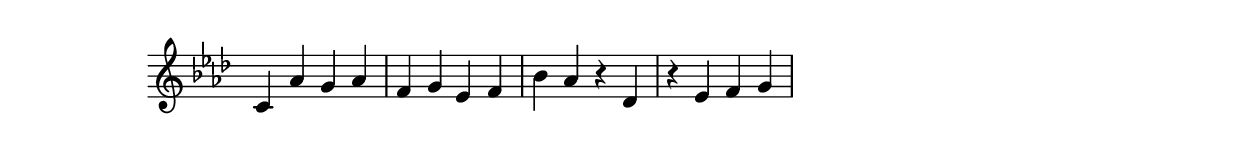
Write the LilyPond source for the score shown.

#(ly:set-option 'midi-extension "mid")
\version "2.12.3"
\include "english.ly"
\header{


}
%{

%}
melody = {
\once \override Staff.TimeSignature #'stencil = ##f
\clef treble
\key c \phrygian
\cadenzaOn


 c'4 af'4 g'4 af'4 \bar "|"  f'4 g'4 ef'4 f'4 \bar "|"  bf'4 af'4 r4 df'4 \bar "|"  r4 ef'4 f'4 g'4 \bar "|"  \break

}


text = \lyricmode {
              
}

\score{

<<
\new Voice = "one" {
\melody
}
\new Lyrics \lyricsto "one" \text
>>
\layout {
\context {
\Score
\remove "Bar_number_engraver"
}
}
\midi {
\context {
\Score
tempoWholesPerMinute = #(ly:make-moment 200 4)
}
}
}